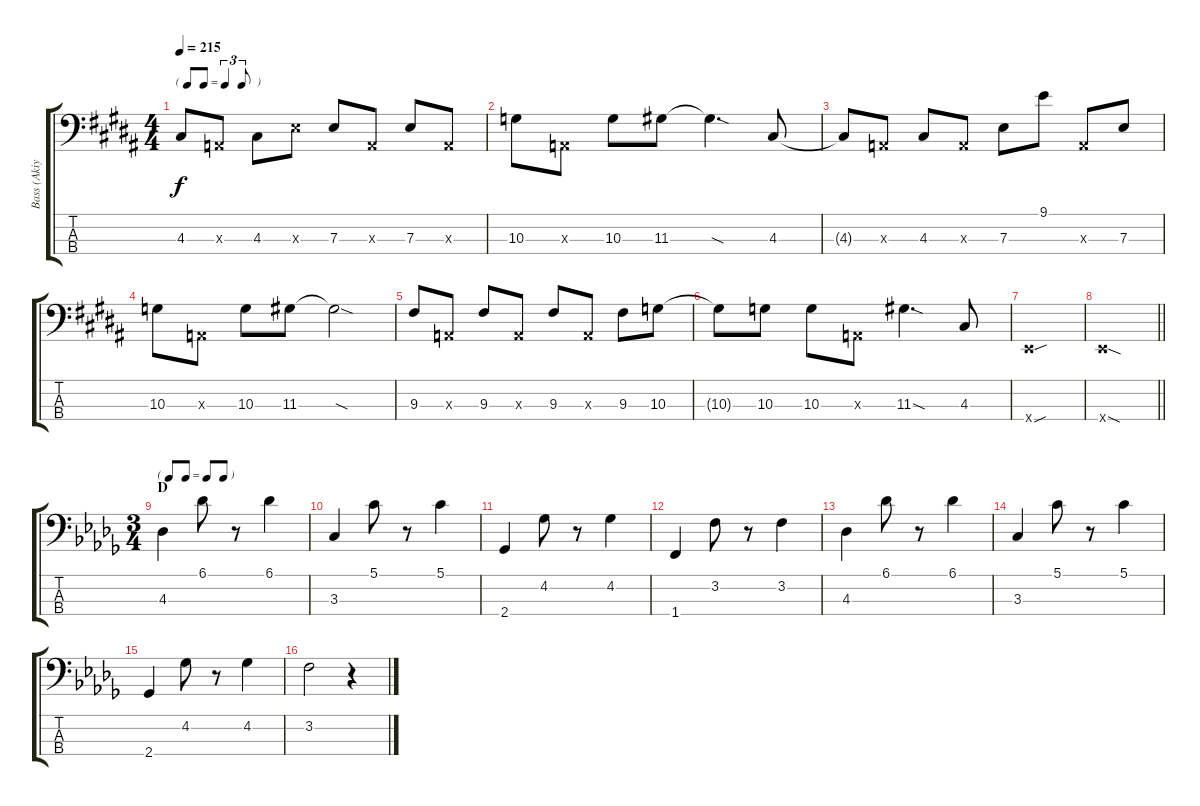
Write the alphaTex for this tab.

\track ("Bass (Akiyama Mio)" "Bass (Akiy") {instrument electricbassfinger}
\staff {score tabs}
\tuning (G2 D2 A1 E1) {hide}
\ts (4 4)
\tf triplet8th
\tempo 215
\clef f4
\ks b
4.3.8{dy f} 0.3{x}.8 4.3.8 7.3{x}.8 7.3.8 0.3{x}.8 7.3.8 0.3{x}.8 |
10.3.8 0.3{x}.8 10.3.8 11.3.8 11.3{sod t}.4{d} 4.3.8 |
4.3{t}.8 0.3{x}.8 4.3.8 0.3{x}.8 7.3.8 9.1.8 0.3{x}.8 7.3.8 |
10.3.8 0.3{x}.8 10.3.8 11.3.8 11.3{sod t}.2 |
9.3.8 0.3{x}.8 9.3.8 0.3{x}.8 9.3.8 0.3{x}.8 9.3.8 10.3.8 |
10.3{t}.8 10.3.8 10.3.8 0.3{x}.8 11.3{sod}.4{d} 4.3.8 |
0.4{sou x}.1 |
\barLineRight lightlight
0.4{sod x}.1 |
\ts (3 4)
\tf none
\section ("" "D")
\ks db
4.3.4 6.1.8 r.8 6.1.4 |
3.3.4 5.1.8 r.8 5.1.4 |
2.4.4 4.2.8 r.8 4.2.4 |
1.4.4 3.2.8 r.8 3.2.4 |
4.3.4 6.1.8 r.8 6.1.4 |
3.3.4 5.1.8 r.8 5.1.4 |
2.4.4 4.2.8 r.8 4.2.4 |
3.2.2 r.4
